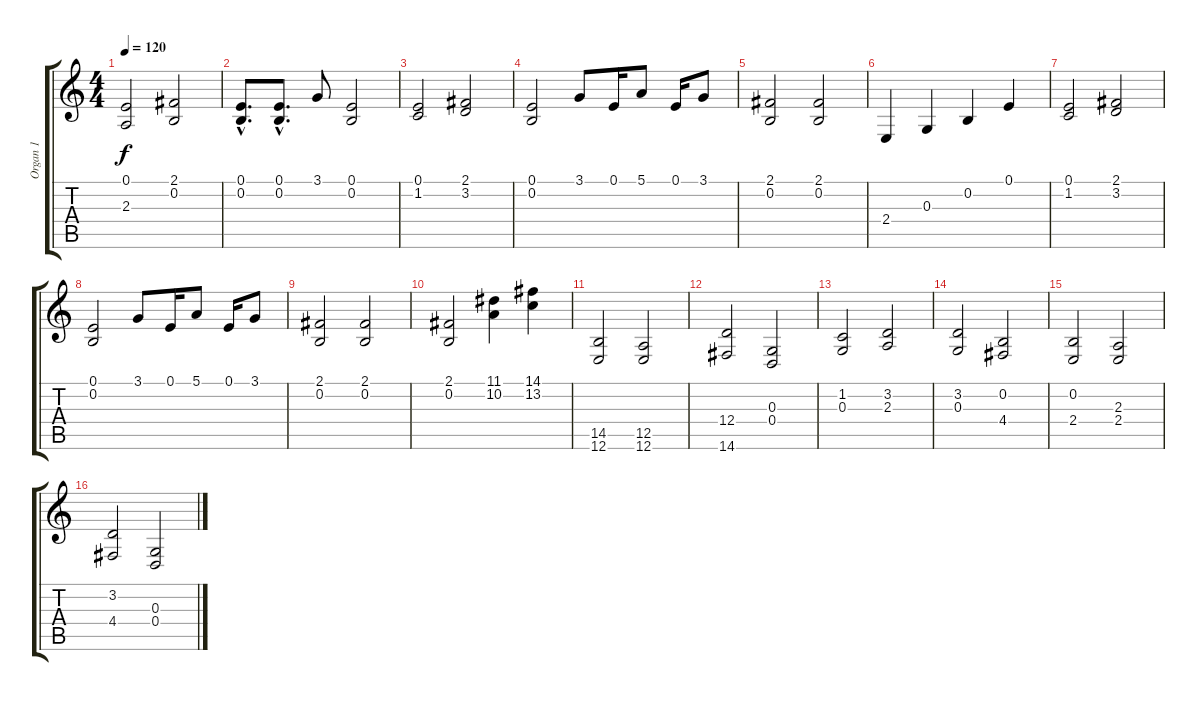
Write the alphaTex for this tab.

\track ("Organ 1" "Organ 1") {instrument churchorgan}
\staff {score tabs}
\tuning (E4 B3 G3 D3 A2 E2) {hide}
\ts (4 4)
\tempo 120
\clef g2
\ks c
(0.1 2.3).2{dy f} (2.1 0.2).2 |
(0.1{hac} 0.2{hac}).8{d} (0.1{hac} 0.2{hac}).8{d} 3.1.8 (0.1 0.2).2 |
(0.1 1.2).2 (2.1 3.2).2 |
(0.1 0.2).2 3.1.8 0.1.16 5.1.8 0.1.16 3.1.8 |
(2.1 0.2).2 (2.1 0.2).2 |
2.4.4 0.3.4 0.2.4 0.1.4 |
(0.1 1.2).2 (2.1 3.2).2 |
(0.1 0.2).2 3.1.8 0.1.16 5.1.8 0.1.16 3.1.8 |
(2.1 0.2).2 (2.1 0.2).2 |
(2.1 0.2).2 (11.1 10.2).4 (14.1 13.2).4 |
(14.5 12.6).2 (12.5 12.6).2 |
(12.4 14.6).2 (0.3 0.4).2 |
(1.2 0.3).2 (3.2 2.3).2 |
(3.2 0.3).2 (0.2 4.4).2 |
(0.2 2.4).2 (2.3 2.4).2 |
(3.2 4.4).2 (0.3 0.4).2
